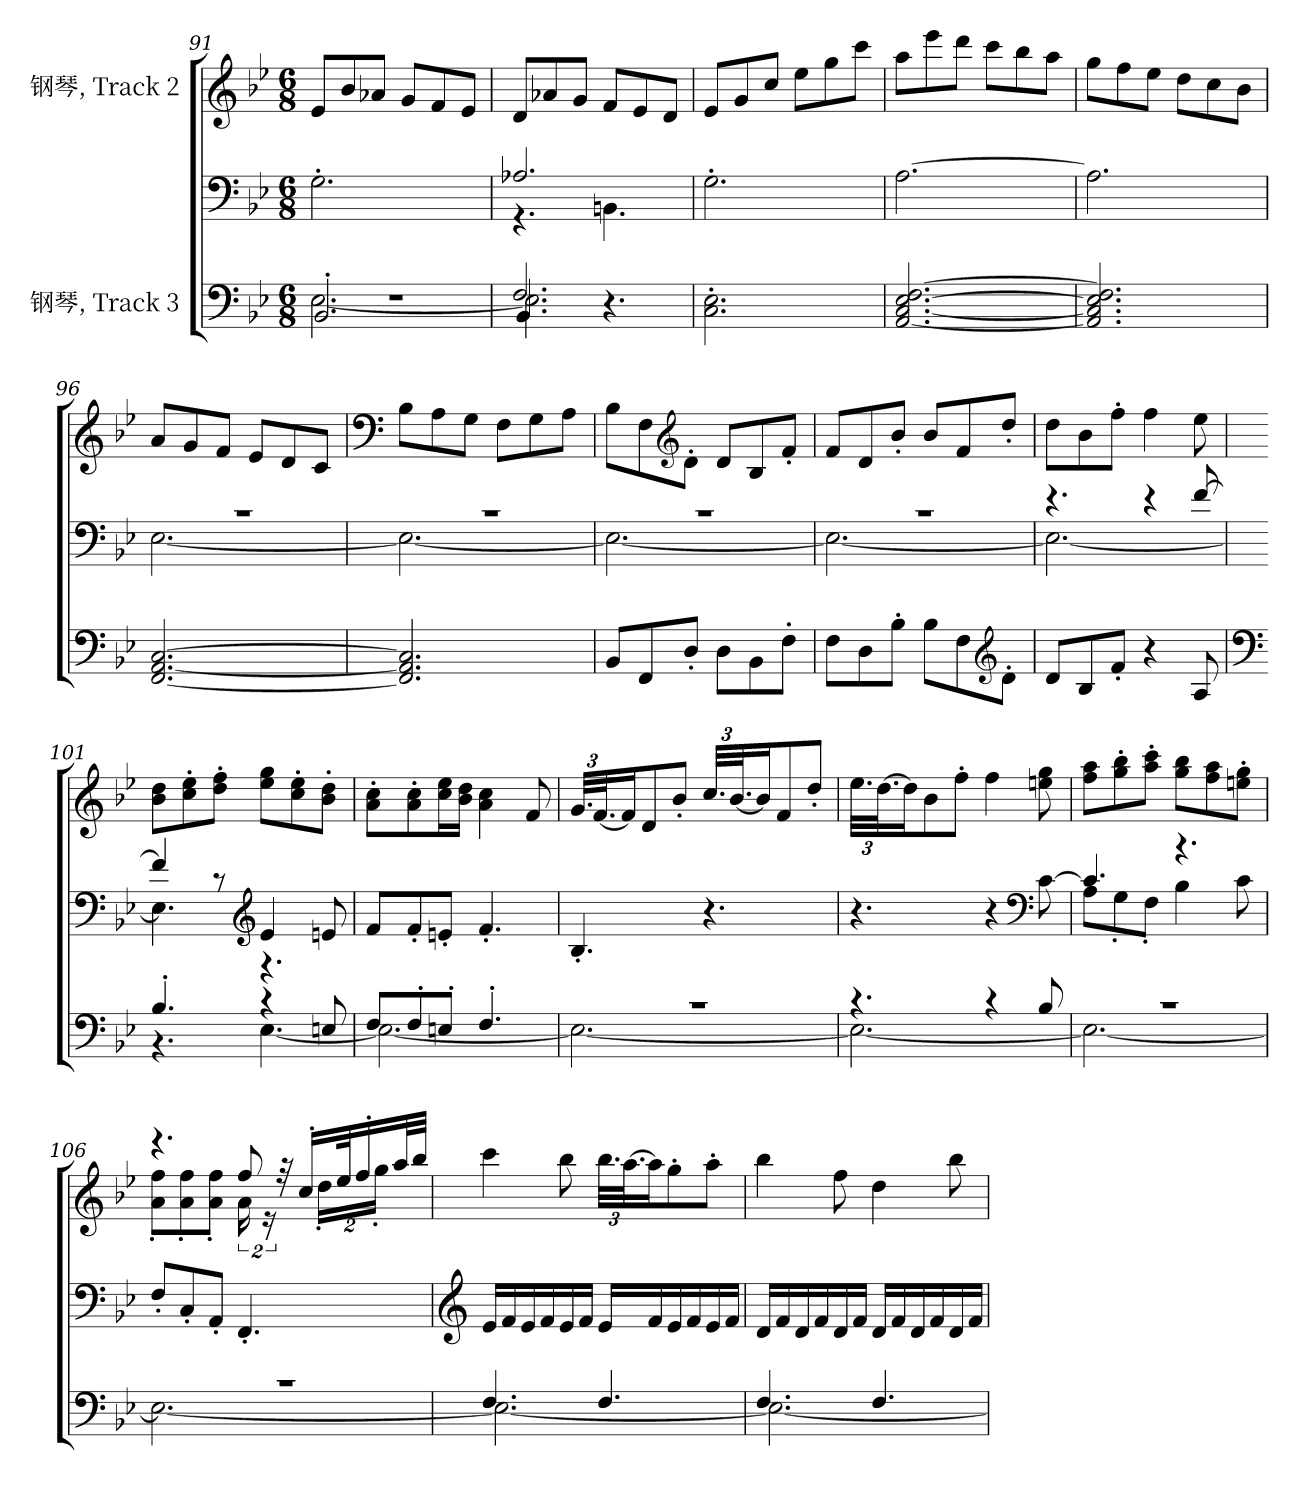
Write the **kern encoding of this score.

**kern	**kern	**kern
*part2	*part2	*part1
*staff3	*staff2	*staff1
*I"钢琴, Track 3	*	*I"钢琴, Track 2
*clefF4	*clefF4	*clefG2
*k[b-e-]	*k[b-e-]	*k[b-e-]
*M6/8	*M6/8	*M6/8
=91	=91	=91
*^	*	*
*	*^	*	*
2.r	[2.E-\	2.BB-'/	2.G'\	8e-/L
.	.	.	.	8b-/
.	.	.	.	8a-X/J
.	.	.	.	8g/L
.	.	.	.	8f/
.	.	.	.	8e-/J
=92	=92	=92	=92	=92
*	*	*	*^	*
2.F/	2.E-\]	4.BB-/	2.A-X/	4.r	8d/L
.	.	.	.	.	8a-X/
.	.	.	.	.	8g/J
.	.	4.r	.	4.BBn\	8f/L
.	.	.	.	.	8e-/
.	.	.	.	.	8d/J
*v	*v	*v	*	*	*
*	*v	*v	*
!!LO:LB:g=z
=93	=93	=93
2.C\' 2.E-\'	2.G'\	8e-/L
.	.	8g/
.	.	8cc/J
.	.	8ee-\L
.	.	8gg\
.	.	8ccc\J
=94	=94	=94
[2.AA/ [2.C/ [2.E-/ [2.F/	[2.A\	8aa\L
.	.	8eee-\
.	.	8ddd\J
.	.	8ccc\L
.	.	8bb-\
.	.	8aa\J
=95	=95	=95
2.AA/] 2.C/] 2.E-/] 2.F/]	2.A\]	8gg\L
.	.	8ff\
.	.	8ee-\J
.	.	8dd\L
.	.	8cc\
.	.	8b-\J
=96	=96	=96
*	*^	*
[2.FF/ [2.AA/ [2.C/	2.r	[2.E-\	8a/L
.	.	.	8g/
.	.	.	8f/J
.	.	.	8e-/L
.	.	.	8d/
.	.	.	8c/J
=97	=97	=97	=97
*	*	*	*clefF4
2.FF/] 2.AA/] 2.C/]	2.r	2.E-\_	8B-\L
.	.	.	8A\
.	.	.	8G\J
.	.	.	8F\L
.	.	.	8G\
.	.	.	8A\J
!!LO:LB:g=z
=98	=98	=98	=98
8BB-/L	2.r	2.E-\_	8B-\L
8FF/	.	.	8F\
*	*	*	*clefG2
8D'/J	.	.	8d'\J
8D\L	.	.	8d/L
8BB-\	.	.	8B-/
8F'\J	.	.	8f'/J
=99	=99	=99	=99
8F\L	2.r	2.E-\_	8f/L
8D\	.	.	8d/
8B-'\J	.	.	8b-'/J
8B-\L	.	.	8b-/L
8F\	.	.	8f/
*clefG2	*	*	*
8d'\J	.	.	8dd'/J
=100	=100	=100	=100
8d/L	4.r	2.E-\_	8dd\L
8B-/	.	.	8b-\
8f'/J	.	.	8ff'\J
4r	4r	.	4ff\
8A/	[8f/	.	8ee-\
=101	=101	=101	=101
*clefF4	*	*	*
*^	*	*	*
4.B-'/	4.r	4f/]	4.E-\]	8b-\ 8dd\L
.	.	.	.	8cc\' 8ee-\'
.	.	8r	.	8dd\' 8ff\'J
*	*	*clefG2	*	*
4r	[4.E-\	4e-/	4.r	8ee-\ 8gg\L
.	.	.	.	8cc\' 8ee-\'
8En/	.	8en/	.	8b-\' 8dd\'J
*	*	*v	*v	*
!!LO:LB:g=z
=102	=102	=102	=102
8F/L	2.E-\_	8f/L	8a\' 8cc\'L
8F'/	.	8f'/	8a\' 8cc\'
8En'/J	.	8en'/J	16cc\ 16ee-\L
.	.	.	16b-\ 16dd\JJ
4.F'/	.	4.f'/	4a\ 4cc\
.	.	.	8f/
=103	=103	=103	=103
*	*	*	*Xbrackettup
2.r	2.E-\_	4.B-'/	48.g/LLL
.	.	.	[48.f/J
.	.	.	16f/J]
.	.	.	8d/
.	.	.	8b-'/J
.	.	4.r	48.cc/LLL
.	.	.	[48.b-/J
.	.	.	16b-/J]
.	.	.	8f/
.	.	.	8dd'/J
=104	=104	=104	=104
4.r	2.E-\_	4.r	48.ee-\LLL
.	.	.	[48.dd\J
.	.	.	16dd\J]
.	.	.	8b-\
.	.	.	8ff'\J
4r	.	4r	4ff\
*	*	*clefF4	*
8B-/	.	[8c\	8een\ 8gg\
=105	=105	=105	=105
*	*	*^	*
2.r	2.E-\_	4.c/]	8A\L	8ff\ 8aa\L
.	.	.	8G'\	8gg\' 8bb-\'
.	.	.	8F'\J	8aa\' 8ccc\'J
.	.	4.r	4B-\	8gg\ 8bb-\L
.	.	.	.	8ff\ 8aa\
.	.	.	8c\	8een\' 8gg\'J
*	*	*v	*v	*
!!LO:PB:g=z
=106	=106	=106	=106
*	*	*	*^
2.r	2.E-\_	8F'/L	4.r	8a\' 8ff\'L
.	.	8C'/	.	8a\' 8ff\'
.	.	8AA'/J	.	8a\' 8ff\'J
*	*	*	*	*brackettup
.	.	4.FF'/	8ff/	32%3a\
.	.	.	.	32%3r
.	.	.	32r	.
.	.	.	16cc'/LL	.
.	.	.	.	32%3dd'\L
.	.	.	32ee-/K	.
.	.	.	16ff'/	.
.	.	.	.	32%3gg'\J
.	.	.	32aa/L	.
.	.	.	32bb-/JJJ	.
*	*	*	*v	*v
=107	=107	=107	=107
*	*	*clefG2	*
4.F/	2.E-\_	16e-/LL	4ccc\
.	.	16f/	.
.	.	16e-/	.
.	.	16f/	.
.	.	16e-/	8bb-\
.	.	16f/JJ	.
*	*	*	*Xbrackettup
4.F/	.	16e-/LL	48.bb-\LLL
.	.	.	[48.aa\J
.	.	16f/	16aa\J]
.	.	16e-/	8gg'\
.	.	16f/	.
.	.	16e-/	8aa'\J
.	.	16f/JJ	.
=108	=108	=108	=108
4.F/	2.E-\_	16d/LL	4bb-\
.	.	16f/	.
.	.	16d/	.
.	.	16f/	.
.	.	16d/	8ff\
.	.	16f/JJ	.
4.F/	.	16d/LL	4dd\
.	.	16f/	.
.	.	16d/	.
.	.	16f/	.
.	.	16d/	8bb-\
.	.	16f/JJ	.
*v	*v	*	*
=	=	=
*-	*-	*-
